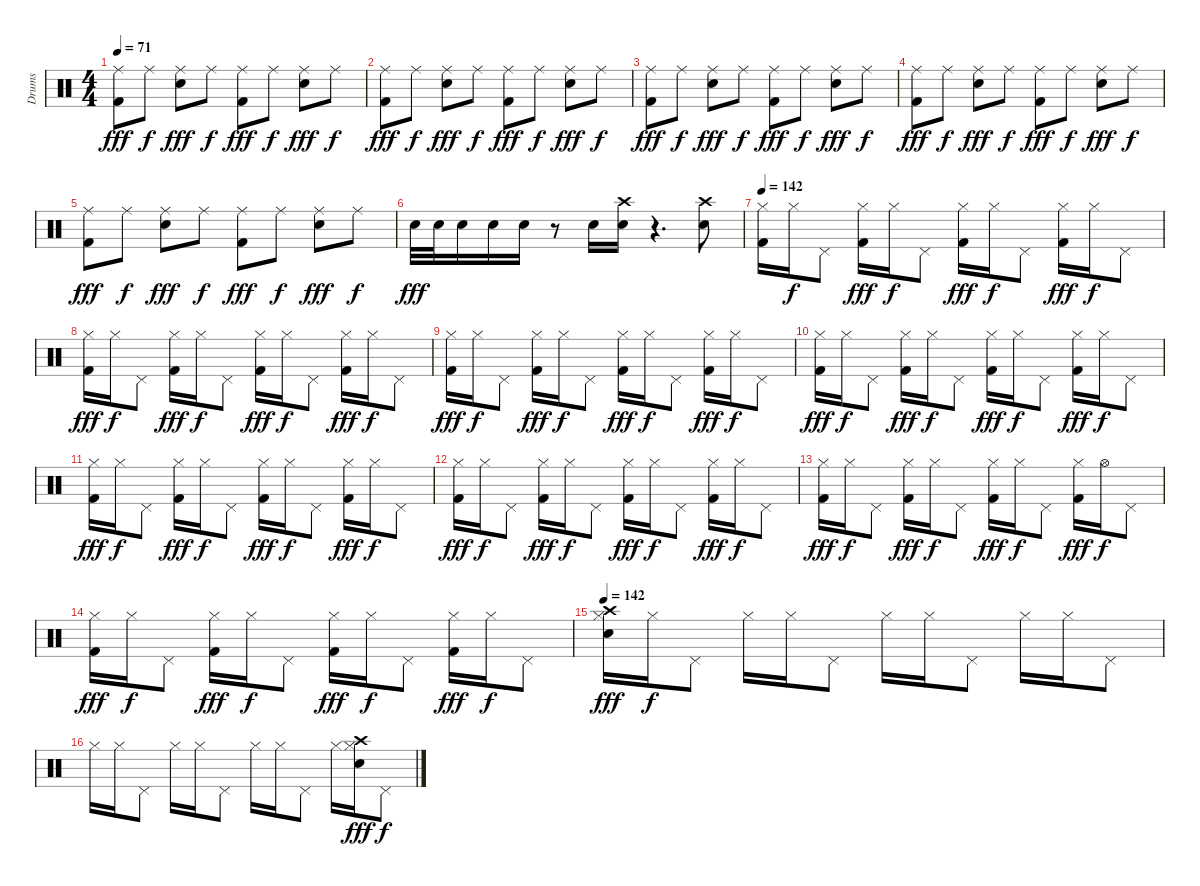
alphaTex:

\track ("Drums" "Drums") {instrument percussion}
\staff {score}
\articulation defaults
\ts (4 4)
\tempo 71
\clef neutral
\ks c
("Ride (middle)" "Kick (hit) 2").8{dy fff} "Ride (middle)".8{dy f} ("Ride (middle)" "Electric Snare (hit)").8{dy fff} "Ride (middle)".8{dy f} ("Ride (middle)" "Kick (hit) 2").8{dy fff} "Ride (middle)".8{dy f} ("Ride (middle)" "Electric Snare (hit)").8{dy fff} "Ride (middle)".8{dy f} |
("Ride (middle)" "Kick (hit) 2").8{dy fff} "Ride (middle)".8{dy f} ("Ride (middle)" "Electric Snare (hit)").8{dy fff} "Ride (middle)".8{dy f} ("Ride (middle)" "Kick (hit) 2").8{dy fff} "Ride (middle)".8{dy f} ("Ride (middle)" "Electric Snare (hit)").8{dy fff} "Ride (middle)".8{dy f} |
("Ride (middle)" "Kick (hit) 2").8{dy fff} "Ride (middle)".8{dy f} ("Ride (middle)" "Electric Snare (hit)").8{dy fff} "Ride (middle)".8{dy f} ("Ride (middle)" "Kick (hit) 2").8{dy fff} "Ride (middle)".8{dy f} ("Ride (middle)" "Electric Snare (hit)").8{dy fff} "Ride (middle)".8{dy f} |
("Ride (middle)" "Kick (hit) 2").8{dy fff} "Ride (middle)".8{dy f} ("Ride (middle)" "Electric Snare (hit)").8{dy fff} "Ride (middle)".8{dy f} ("Ride (middle)" "Kick (hit) 2").8{dy fff} "Ride (middle)".8{dy f} ("Ride (middle)" "Electric Snare (hit)").8{dy fff} "Ride (middle)".8{dy f} |
("Ride (middle)" "Kick (hit) 2").8{dy fff} "Ride (middle)".8{dy f} ("Ride (middle)" "Electric Snare (hit)").8{dy fff} "Ride (middle)".8{dy f} ("Ride (middle)" "Kick (hit) 2").8{dy fff} "Ride (middle)".8{dy f} ("Ride (middle)" "Electric Snare (hit)").8{dy fff} "Ride (middle)".8{dy f} |
"Electric Snare (hit)".32{dy fff} "Electric Snare (hit)".32 "Electric Snare (hit)".16 "Electric Snare (hit)".16 "Electric Snare (hit)".16 r.8 "Electric Snare (hit)".16 ("Electric Snare (hit)" "Crash high (hit)").16 r.4{d} ("Electric Snare (hit)" "Crash high (hit)").8 |
\tempo 142
("Hi-Hat (closed)" "Kick (hit) 2").16 "Hi-Hat (closed)".16{dy f} "Pedal Hi-Hat (hit)".8 ("Hi-Hat (closed)" "Kick (hit) 2").16{dy fff} "Hi-Hat (closed)".16{dy f} "Pedal Hi-Hat (hit)".8 ("Hi-Hat (closed)" "Kick (hit) 2").16{dy fff} "Hi-Hat (closed)".16{dy f} "Pedal Hi-Hat (hit)".8 ("Hi-Hat (closed)" "Kick (hit) 2").16{dy fff} "Hi-Hat (closed)".16{dy f} "Pedal Hi-Hat (hit)".8 |
("Hi-Hat (closed)" "Kick (hit) 2").16{dy fff} "Hi-Hat (closed)".16{dy f} "Pedal Hi-Hat (hit)".8 ("Hi-Hat (closed)" "Kick (hit) 2").16{dy fff} "Hi-Hat (closed)".16{dy f} "Pedal Hi-Hat (hit)".8 ("Hi-Hat (closed)" "Kick (hit) 2").16{dy fff} "Hi-Hat (closed)".16{dy f} "Pedal Hi-Hat (hit)".8 ("Hi-Hat (closed)" "Kick (hit) 2").16{dy fff} "Hi-Hat (closed)".16{dy f} "Pedal Hi-Hat (hit)".8 |
("Hi-Hat (closed)" "Kick (hit) 2").16{dy fff} "Hi-Hat (closed)".16{dy f} "Pedal Hi-Hat (hit)".8 ("Hi-Hat (closed)" "Kick (hit) 2").16{dy fff} "Hi-Hat (closed)".16{dy f} "Pedal Hi-Hat (hit)".8 ("Hi-Hat (closed)" "Kick (hit) 2").16{dy fff} "Hi-Hat (closed)".16{dy f} "Pedal Hi-Hat (hit)".8 ("Hi-Hat (closed)" "Kick (hit) 2").16{dy fff} "Hi-Hat (closed)".16{dy f} "Pedal Hi-Hat (hit)".8 |
("Hi-Hat (closed)" "Kick (hit) 2").16{dy fff} "Hi-Hat (closed)".16{dy f} "Pedal Hi-Hat (hit)".8 ("Hi-Hat (closed)" "Kick (hit) 2").16{dy fff} "Hi-Hat (closed)".16{dy f} "Pedal Hi-Hat (hit)".8 ("Hi-Hat (closed)" "Kick (hit) 2").16{dy fff} "Hi-Hat (closed)".16{dy f} "Pedal Hi-Hat (hit)".8 ("Hi-Hat (closed)" "Kick (hit) 2").16{dy fff} "Hi-Hat (closed)".16{dy f} "Pedal Hi-Hat (hit)".8 |
("Hi-Hat (closed)" "Kick (hit) 2").16{dy fff} "Hi-Hat (closed)".16{dy f} "Pedal Hi-Hat (hit)".8 ("Hi-Hat (closed)" "Kick (hit) 2").16{dy fff} "Hi-Hat (closed)".16{dy f} "Pedal Hi-Hat (hit)".8 ("Hi-Hat (closed)" "Kick (hit) 2").16{dy fff} "Hi-Hat (closed)".16{dy f} "Pedal Hi-Hat (hit)".8 ("Hi-Hat (closed)" "Kick (hit) 2").16{dy fff} "Hi-Hat (closed)".16{dy f} "Pedal Hi-Hat (hit)".8 |
("Hi-Hat (closed)" "Kick (hit) 2").16{dy fff} "Hi-Hat (closed)".16{dy f} "Pedal Hi-Hat (hit)".8 ("Hi-Hat (closed)" "Kick (hit) 2").16{dy fff} "Hi-Hat (closed)".16{dy f} "Pedal Hi-Hat (hit)".8 ("Hi-Hat (closed)" "Kick (hit) 2").16{dy fff} "Hi-Hat (closed)".16{dy f} "Pedal Hi-Hat (hit)".8 ("Hi-Hat (closed)" "Kick (hit) 2").16{dy fff} "Hi-Hat (closed)".16{dy f} "Pedal Hi-Hat (hit)".8 |
("Hi-Hat (closed)" "Kick (hit) 2").16{dy fff} "Hi-Hat (closed)".16{dy f} "Pedal Hi-Hat (hit)".8 ("Hi-Hat (closed)" "Kick (hit) 2").16{dy fff} "Hi-Hat (closed)".16{dy f} "Pedal Hi-Hat (hit)".8 ("Hi-Hat (closed)" "Kick (hit) 2").16{dy fff} "Hi-Hat (closed)".16{dy f} "Pedal Hi-Hat (hit)".8 ("Hi-Hat (closed)" "Kick (hit) 2").16{dy fff} "Hi-Hat (open)".16{dy f} "Pedal Hi-Hat (hit)".8 |
("Hi-Hat (closed)" "Kick (hit) 2").16{dy fff} "Hi-Hat (closed)".16{dy f} "Pedal Hi-Hat (hit)".8 ("Hi-Hat (closed)" "Kick (hit) 2").16{dy fff} "Hi-Hat (closed)".16{dy f} "Pedal Hi-Hat (hit)".8 ("Hi-Hat (closed)" "Kick (hit) 2").16{dy fff} "Hi-Hat (closed)".16{dy f} "Pedal Hi-Hat (hit)".8 ("Hi-Hat (closed)" "Kick (hit) 2").16{dy fff} "Hi-Hat (closed)".16{dy f} "Pedal Hi-Hat (hit)".8 |
\tempo 142
("Hi-Hat (closed)" "Electric Snare (hit)" "Crash high (hit)").16{dy fff} "Hi-Hat (closed)".16{dy f} "Pedal Hi-Hat (hit)".8 "Hi-Hat (closed)".16 "Hi-Hat (closed)".16 "Pedal Hi-Hat (hit)".8 "Hi-Hat (closed)".16 "Hi-Hat (closed)".16 "Pedal Hi-Hat (hit)".8 "Hi-Hat (closed)".16 "Hi-Hat (closed)".16 "Pedal Hi-Hat (hit)".8 |
"Hi-Hat (closed)".16 "Hi-Hat (closed)".16 "Pedal Hi-Hat (hit)".8 "Hi-Hat (closed)".16 "Hi-Hat (closed)".16 "Pedal Hi-Hat (hit)".8 "Hi-Hat (closed)".16 "Hi-Hat (closed)".16 "Pedal Hi-Hat (hit)".8 "Hi-Hat (closed)".16 ("Hi-Hat (closed)" "Electric Snare (hit)" "Crash high (hit)").16{dy fff} "Pedal Hi-Hat (hit)".8{dy f}
